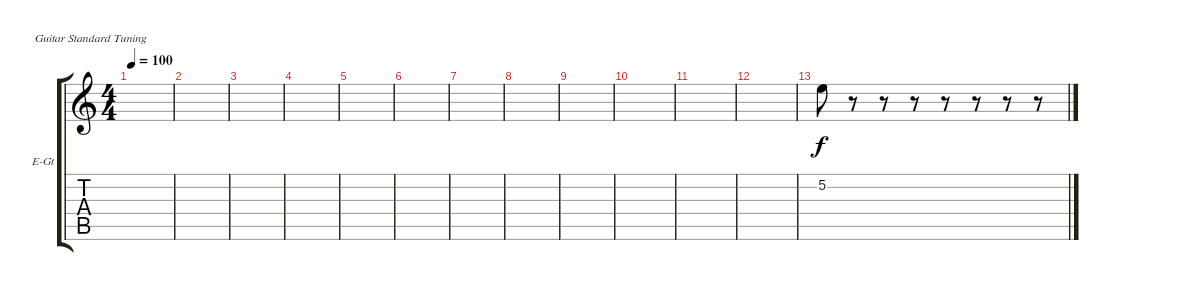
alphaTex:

\defaultSystemsLayout 4
\bracketExtendMode groupsimilarinstruments
\firstSystemTrackNameOrientation horizontal
\otherSystemsTrackNameOrientation horizontal
\track ("Fon" "E-Gt") {instrument electricguitarclean}
\staff {score tabs}
\tuning (E4 B3 G3 D3 A2 E2)
\ts (4 4)
\tempo 100
\clef g2
\scale
0.333333
\ks c
|
\scale
0.333333 |
\scale
0.333333 |
\scale
0.333333 |
\scale
0.333333 |
\scale
0.333333 |
\scale
0.333333 |
\scale
0.333333 |
\scale
0.333333 |
\scale
0.333333 |
\scale
0.333333 |
\scale
0.333333 |
\scale
0.333333 5.2.8 r.8 r.8 r.8 r.8 r.8 r.8 r.8 |
\scale
0.333333
